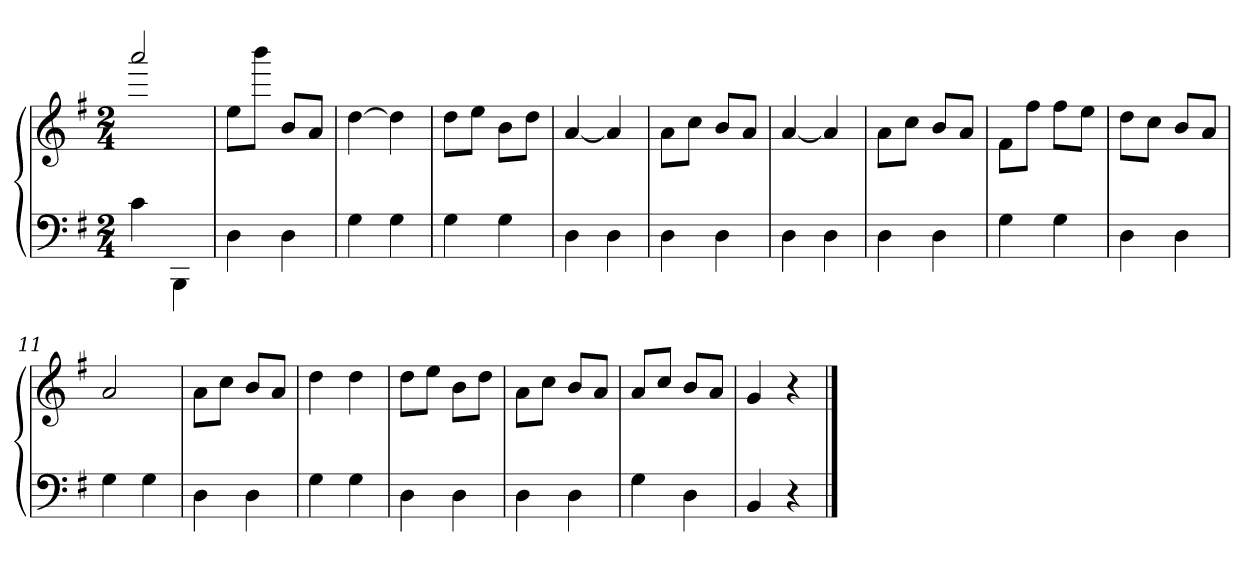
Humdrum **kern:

**kern	**kern
*part1	*part1
*staff2	*staff1
*clefF4	*clefG2
*k[f#]	*k[f#]
*M2/4	*M2/4
=1	=1
4c\	2aaa/
4BBB\	.
=2	=2
4D\	8ee\L
.	8bbb\J
4D\	8b/L
.	8a/J
=3	=3
4G\	[4dd\
4G\	4dd\]
=4	=4
4G\	8dd\L
.	8ee\J
4G\	8b\L
.	8dd\J
=5	=5
4D\	[4a/
4D\	4a/]
!!LO:LB:g=z
=6	=6
4D\	8a\L
.	8cc\J
4D\	8b/L
.	8a/J
=7	=7
4D\	[4a/
4D\	4a/]
=8	=8
4D\	8a\L
.	8cc\J
4D\	8b/L
.	8a/J
=9	=9
4G\	8f#\L
.	8ff#\J
4G\	8ff#\L
.	8ee\J
=10	=10
4D\	8dd\L
.	8cc\J
4D\	8b/L
.	8a/J
!!LO:LB:g=z
=11	=11
4G\	2a/
4G\	.
=12	=12
4D\	8a\L
.	8cc\J
4D\	8b/L
.	8a/J
=13	=13
4G\	4dd\
4G\	4dd\
=14	=14
4D\	8dd\L
.	8ee\J
4D\	8b\L
.	8dd\J
=15	=15
4D\	8a\L
.	8cc\J
4D\	8b/L
.	8a/J
=16	=16
4G\	8a/L
.	8cc/J
4D\	8b/L
.	8a/J
=17	=17
4BB/	4g/
4r	4r
==	==
*-	*-
